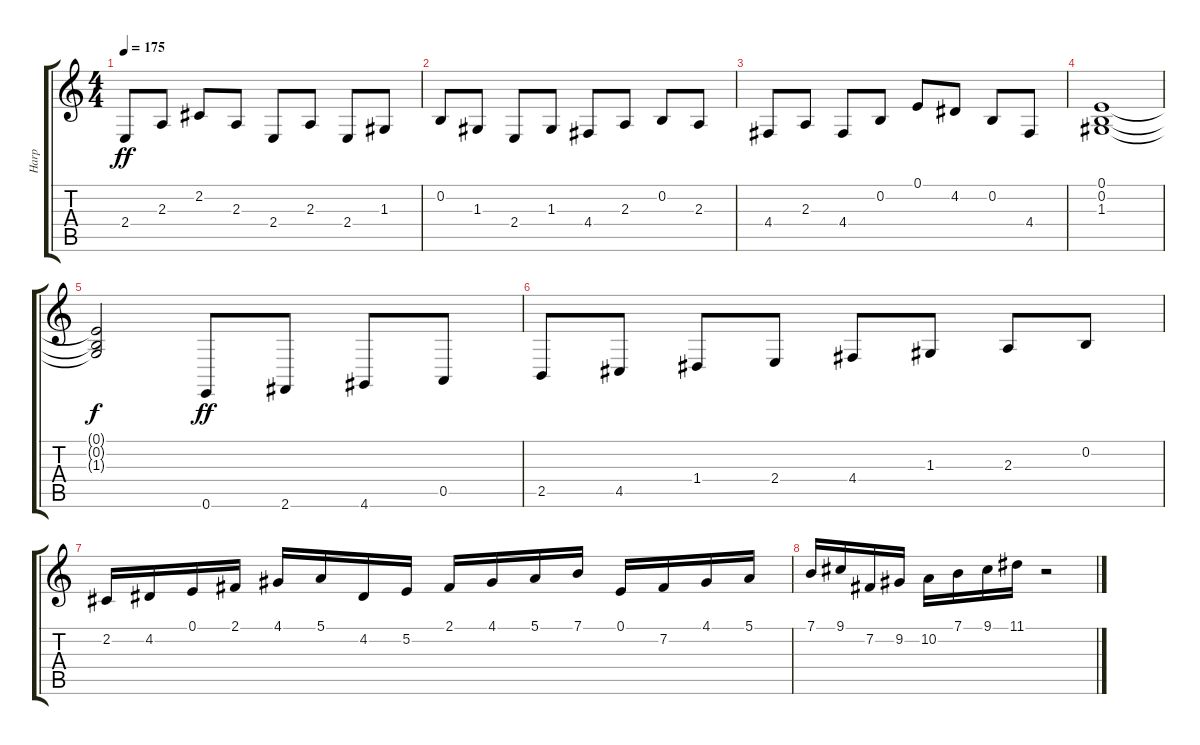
\track ("Harp" "Harp") {instrument orchestralharp}
\staff {score tabs}
\tuning (E4 B3 G3 D3 A2 E2) {hide}
\ts (4 4)
\tempo 175
\clef g2
\ks c
2.4.8{dy ff} 2.3.8 2.2.8 2.3.8 2.4.8 2.3.8 2.4.8 1.3.8 |
0.2.8 1.3.8 2.4.8 1.3.8 4.4.8 2.3.8 0.2.8 2.3.8 |
4.4.8 2.3.8 4.4.8 0.2.8 0.1.8 4.2.8 0.2.8 4.4.8 |
(0.1 0.2 1.3).1 |
(0.1{t} 0.2{t} 1.3{t}).2{dy f} 0.6.8{dy ff} 2.6.8 4.6.8 0.5.8 |
2.5.8 4.5.8 1.4.8 2.4.8 4.4.8 1.3.8 2.3.8 0.2.8 |
2.2.16 4.2.16 0.1.16 2.1.16 4.1.16 5.1.16 4.2.16 5.2.16 2.1.16 4.1.16 5.1.16 7.1.16 0.1.16 7.2.16 4.1.16 5.1.16 |
7.1.16 9.1.16 7.2.16 9.2.16 10.2.16 7.1.16 9.1.16 11.1.16 r.2
